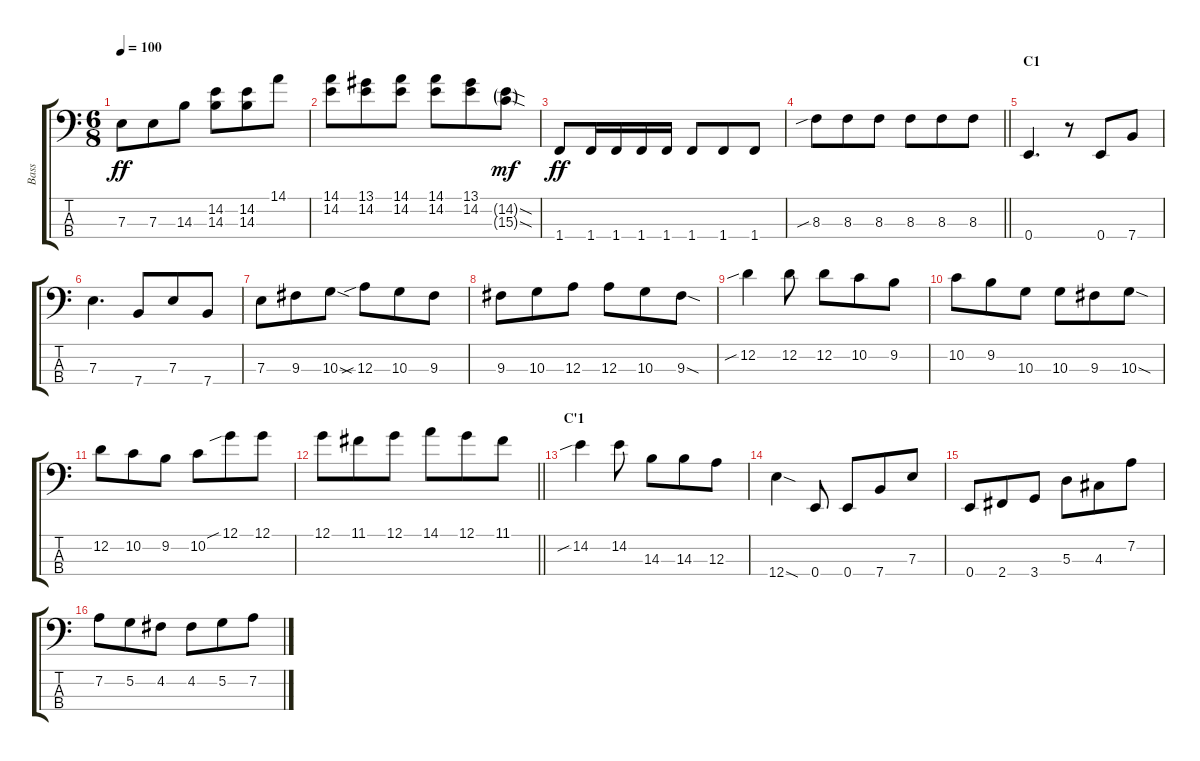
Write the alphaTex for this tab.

\track ("Bass" "Bass") {instrument electricbasspick}
\staff {score tabs}
\tuning (G2 D2 A1 E1) {hide}
\ts (6 8)
\tempo 100
\clef f4
\ks c
7.3.8{dy ff} 7.3.8 14.3.8 (14.2 14.3).8 (14.2 14.3).8 14.1.8 |
(14.1 14.2).8 (13.1 14.2).8 (14.1 14.2).8 (14.1 14.2).8 (13.1 14.2).8 (14.2{sod g} 15.3{sod g}).8{dy mf} |
1.4.8{dy ff} 1.4.16 1.4.16 1.4.16 1.4.16 1.4.8 1.4.8 1.4.8 |
\barLineRight lightlight
8.3{sib}.8 8.3.8 8.3.8 8.3.8 8.3.8 8.3.8 |
\section ("" "C1")
0.4.4{d} r.8 0.4.8 7.4.8 |
7.3.4{d} 7.4.8 7.3.8 7.4.8 |
7.3.8 9.3.8 10.3{sod}.8 12.3{sib}.8 10.3.8 9.3.8 |
9.3.8 10.3.8 12.3.8 12.3.8 10.3.8 9.3{sod}.8 |
12.2{sib}.4 12.2.8 12.2.8 10.2.8 9.2.8 |
10.2.8 9.2.8 10.3.8 10.3.8 9.3.8 10.3{sod}.8 |
12.2.8 10.2.8 9.2.8 10.2.8 12.1{sib}.8 12.1.8 |
\barLineRight lightlight
12.1.8 11.1.8 12.1.8 14.1.8 12.1.8 11.1.8 |
\section ("" "C'1")
14.2{sib}.4 14.2.8 14.3.8 14.3.8 12.3.8 |
12.4{sod}.4 0.4.8 0.4.8 7.4.8 7.3.8 |
0.4.8 2.4.8 3.4.8 5.3.8 4.3.8 7.2.8 |
7.2.8 5.2.8 4.2.8 4.2.8 5.2.8 7.2.8
